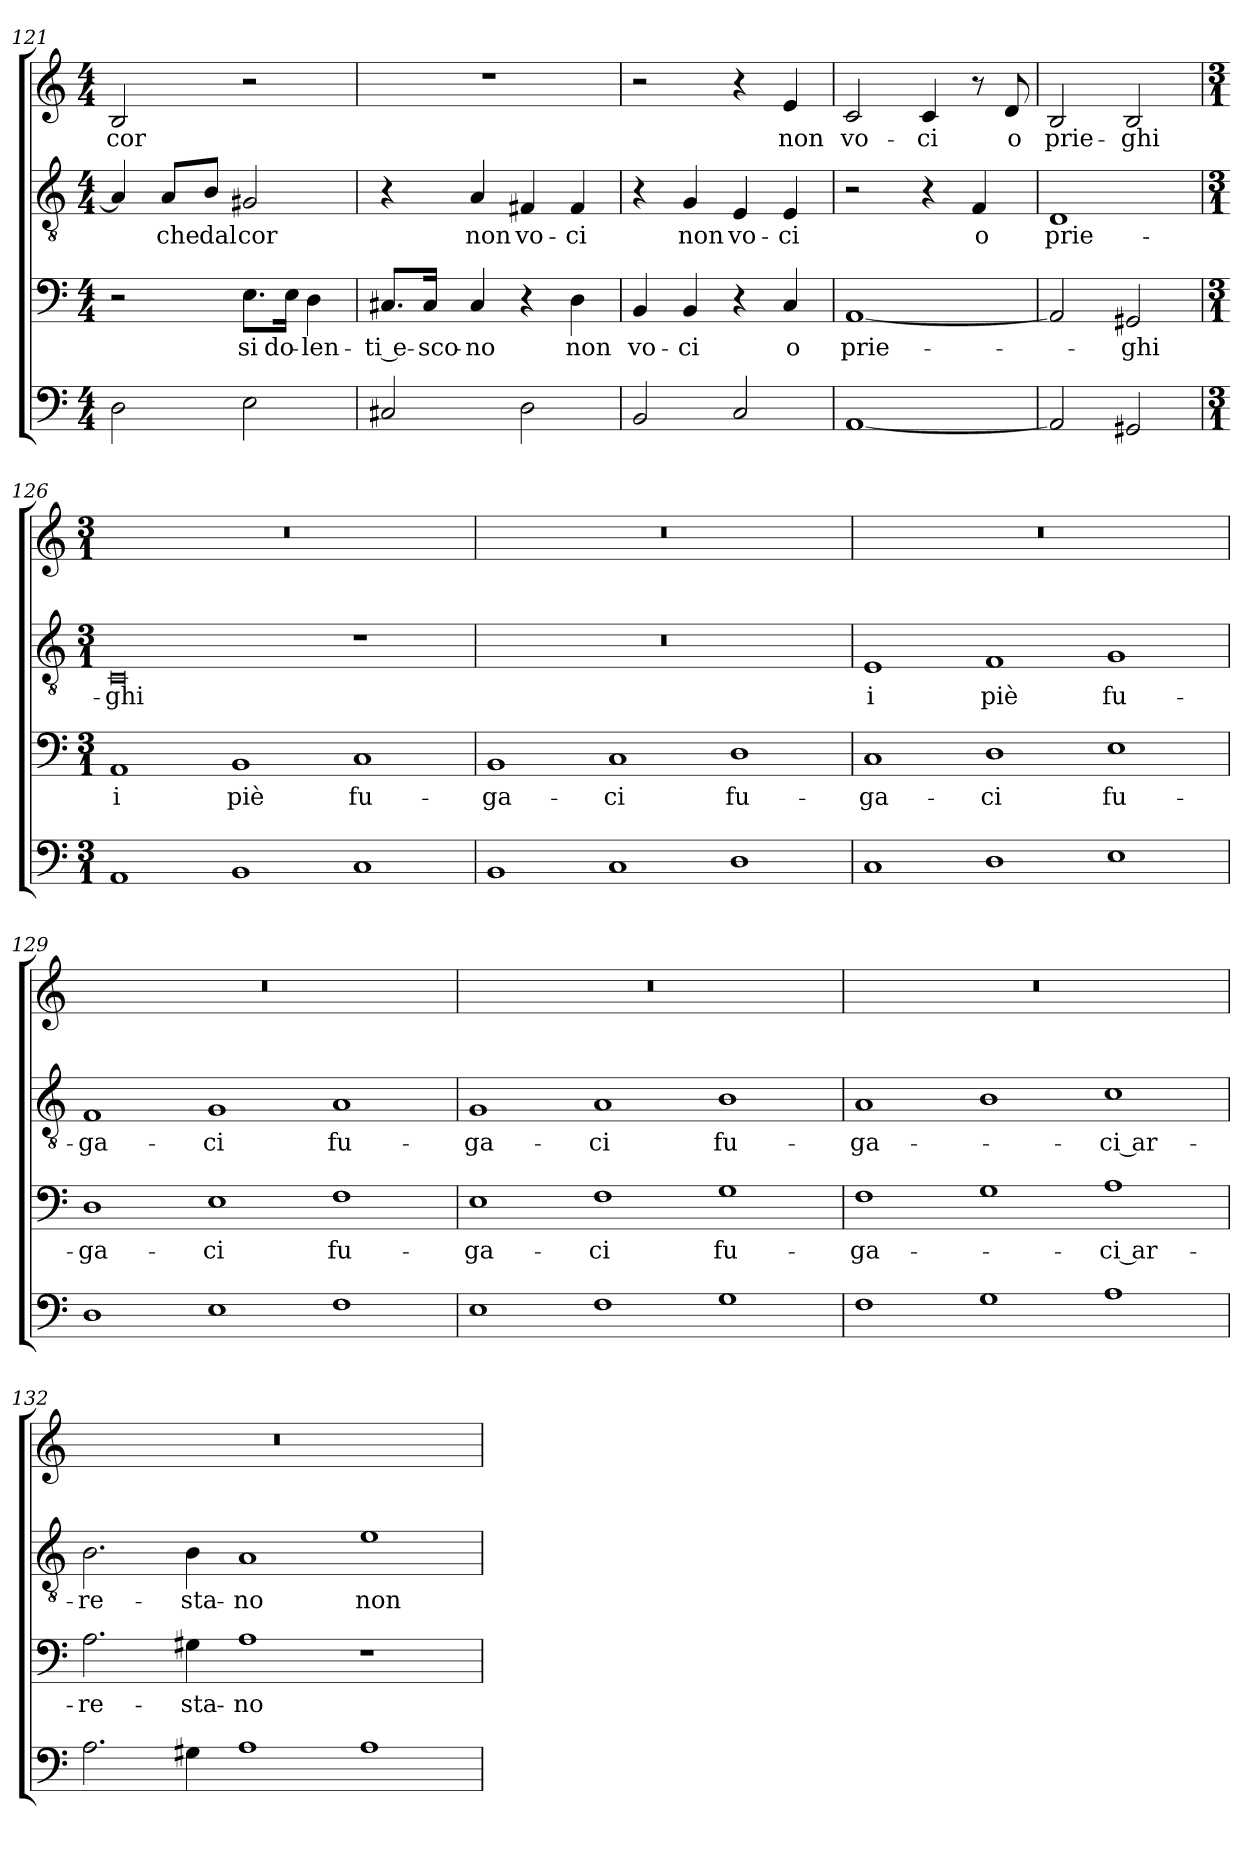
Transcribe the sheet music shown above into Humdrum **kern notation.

**kern	**kern	**text	**kern	**text	**kern	**text
*part4	*part3	*part3	*part2	*part2	*part1	*part1
*staff4	*staff3	*staff3	*staff2	*staff2	*staff1	*staff1
*clefF4	*clefF4	*	*clefGv2	*	*clefG2	*
*k[]	*k[]	*	*k[]	*	*k[]	*
*C:	*C:	*	*C:	*	*C:	*
*M4/4	*M4/4	*	*M4/4	*	*M4/4	*
=121	=121	=121	=121	=121	=121	=121
!	!	!	!	!	!	!LO:LY:b
2D\	2r	.	4A/]	.	2B/	cor
!	!	!	!	!LO:LY:b	!	!
.	.	.	8A/L	che	.	.
!	!	!	!	!LO:LY:b	!	!
.	.	.	8B/J	dal	.	.
!	!	!LO:LY:b	!	!LO:LY:b	!	!
2E\	8.E\L	si	2G#X/	cor	2r	.
!	!	!LO:LY:b	!	!	!	!
.	16E\Jk	do-	.	.	.	.
!	!	!LO:LY:b	!	!	!	!
.	4D\	-len-	.	.	.	.
!!LO:LB:g=z
=122	=122	=122	=122	=122	=122	=122
!	!	!LO:LY:b	!	!	!	!
2C#X/	8.C#X/L	-ti e-	4r	.	1r	.
!	!	!LO:LY:b	!	!	!	!
.	16C#/Jk	-sco-	.	.	.	.
!	!	!LO:LY:b	!	!LO:LY:b	!	!
.	4C#/	-no	4A/	non	.	.
!	!	!	!	!LO:LY:b	!	!
2D\	4r	.	4F#X/	vo-	.	.
!	!	!LO:LY:b	!	!LO:LY:b	!	!
.	4D\	non	4F#/	-ci	.	.
=123	=123	=123	=123	=123	=123	=123
!	!	!LO:LY:b	!	!	!	!
2BB/	4BB/	vo-	4r	.	2r	.
!	!	!LO:LY:b	!	!LO:LY:b	!	!
.	4BB/	-ci	4G/	non	.	.
!	!	!	!	!LO:LY:b	!	!
2C/	4r	.	4E/	vo-	4r	.
!	!	!LO:LY:b	!	!LO:LY:b	!	!LO:LY:b
.	4C/	o	4E/	-ci	4e/	non
=124	=124	=124	=124	=124	=124	=124
!	!	!LO:LY:b	!	!	!	!LO:LY:b
[1AA	[1AA	prie-	2r	.	2c/	vo-
!	!	!	!	!	!	!LO:LY:b
.	.	.	4r	.	4c/	-ci
!	!	!	!	!LO:LY:b	!	!
.	.	.	4F/	o	8r	.
!	!	!	!	!	!	!LO:LY:b
.	.	.	.	.	8d/	o
=125	=125	=125	=125	=125	=125	=125
!	!	!	!	!LO:LY:b	!	!LO:LY:b
2AA/]	2AA/]	.	1D	prie-	2B/	prie-
!	!	!LO:LY:b	!	!	!	!LO:LY:b
2GG#X/	2GG#X/	-ghi	.	.	2B/	-ghi
=126	=126	=126	=126	=126	=126	=126
*M3/1	*M3/1	*	*M3/1	*	*M3/1	*
!	!	!LO:LY:b	!	!LO:LY:b	!	!
1AA	1AA	i	0C	-ghi	0.r	.
!	!	!LO:LY:b	!	!	!	!
1BB	1BB	piè	.	.	.	.
!	!	!LO:LY:b	!	!	!	!
1C	1C	fu-	1r	.	.	.
!!LO:LB:g=z
=127	=127	=127	=127	=127	=127	=127
!	!	!LO:LY:b	!	!	!	!
1BB	1BB	-ga-	0.r	.	0.r	.
!	!	!LO:LY:b	!	!	!	!
1C	1C	-ci	.	.	.	.
!	!	!LO:LY:b	!	!	!	!
1D	1D	fu-	.	.	.	.
=128	=128	=128	=128	=128	=128	=128
!	!	!LO:LY:b	!	!LO:LY:b	!	!
1C	1C	-ga-	1E	i	0.r	.
!	!	!LO:LY:b	!	!LO:LY:b	!	!
1D	1D	-ci	1F	piè	.	.
!	!	!LO:LY:b	!	!LO:LY:b	!	!
1E	1E	fu-	1G	fu-	.	.
=129	=129	=129	=129	=129	=129	=129
!	!	!LO:LY:b	!	!LO:LY:b	!	!
1D	1D	-ga-	1F	-ga-	0.r	.
!	!	!LO:LY:b	!	!LO:LY:b	!	!
1E	1E	-ci	1G	-ci	.	.
!	!	!LO:LY:b	!	!LO:LY:b	!	!
1F	1F	fu-	1A	fu-	.	.
=130	=130	=130	=130	=130	=130	=130
!	!	!LO:LY:b	!	!LO:LY:b	!	!
1E	1E	-ga-	1G	-ga-	0.r	.
!	!	!LO:LY:b	!	!LO:LY:b	!	!
1F	1F	-ci	1A	-ci	.	.
!	!	!LO:LY:b	!	!LO:LY:b	!	!
1G	1G	fu-	1B	fu-	.	.
!!LO:PB:g=z
=131	=131	=131	=131	=131	=131	=131
!	!	!LO:LY:b	!	!LO:LY:b	!	!
1F	1F	-ga-	1A	-ga-	0.r	.
1G	1G	.	1B	.	.	.
!	!	!LO:LY:b	!	!LO:LY:b	!	!
1A	1A	-ci ar-	1c	-ci ar-	.	.
=132	=132	=132	=132	=132	=132	=132
!	!	!LO:LY:b	!	!LO:LY:b	!	!
2.A\	2.A\	-re-	2.B\	-re-	0.r	.
!	!	!LO:LY:b	!	!LO:LY:b	!	!
4G#X\	4G#X\	-sta-	4B\	-sta-	.	.
!	!	!LO:LY:b	!	!LO:LY:b	!	!
1A	1A	-no	1A	-no	.	.
!	!	!	!	!LO:LY:b	!	!
1A	1r	.	1e	non	.	.
=	=	=	=	=	=	=
*-	*-	*-	*-	*-	*-	*-
